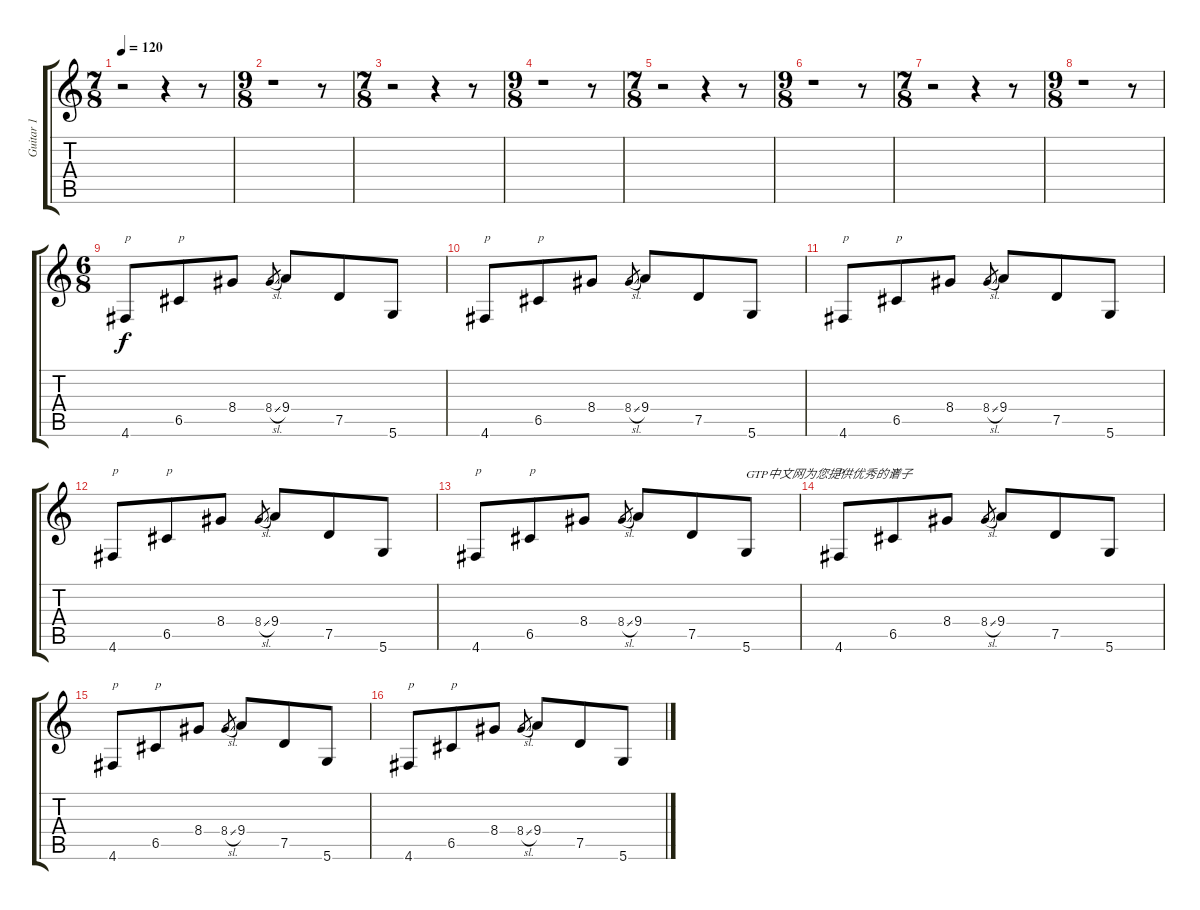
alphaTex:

\track ("Guitar 1" "Guitar 1") {instrument distortionguitar}
\staff {score tabs}
\tuning (D4 A3 F3 C3 G2 D2) {hide}
\ts (7 8)
\tempo 120
\clef g2
\ks c
r.2{dy f instrument distortionguitar} r.4 r.8 |
\ts (9 8)
r.1 r.8 |
\ts (7 8)
r.2 r.4 r.8 |
\ts (9 8)
r.1 r.8 |
\ts (7 8)
r.2 r.4 r.8 |
\ts (9 8)
r.1 r.8 |
\ts (7 8)
r.2 r.4 r.8 |
\ts (9 8)
r.1 r.8 |
\ts (6 8)
4.6.8{txt "p"} 6.5.8{txt "p"} 8.4.8 8.4{sl}.8{gr} 9.4.8 7.5.8 5.6.8 |
4.6.8{txt "p"} 6.5.8{txt "p"} 8.4.8 8.4{sl}.8{gr} 9.4.8 7.5.8 5.6.8 |
4.6.8{txt "p"} 6.5.8{txt "p"} 8.4.8 8.4{sl}.8{gr} 9.4.8 7.5.8 5.6.8 |
4.6.8{txt "p"} 6.5.8{txt "p"} 8.4.8 8.4{sl}.8{gr} 9.4.8 7.5.8 5.6.8 |
4.6.8{txt "p"} 6.5.8{txt "p"} 8.4.8 8.4{sl}.8{gr} 9.4.8 7.5.8 5.6.8{txt "GTP中文网为您提供优秀的谱子"} |
4.6.8{txt "p"} 6.5.8{txt "p"} 8.4.8 8.4{sl}.8{gr} 9.4.8 7.5.8 5.6.8 |
4.6.8{txt "p"} 6.5.8{txt "p"} 8.4.8 8.4{sl}.8{gr} 9.4.8 7.5.8 5.6.8 |
4.6.8{txt "p"} 6.5.8{txt "p"} 8.4.8 8.4{sl}.8{gr} 9.4.8 7.5.8 5.6.8
